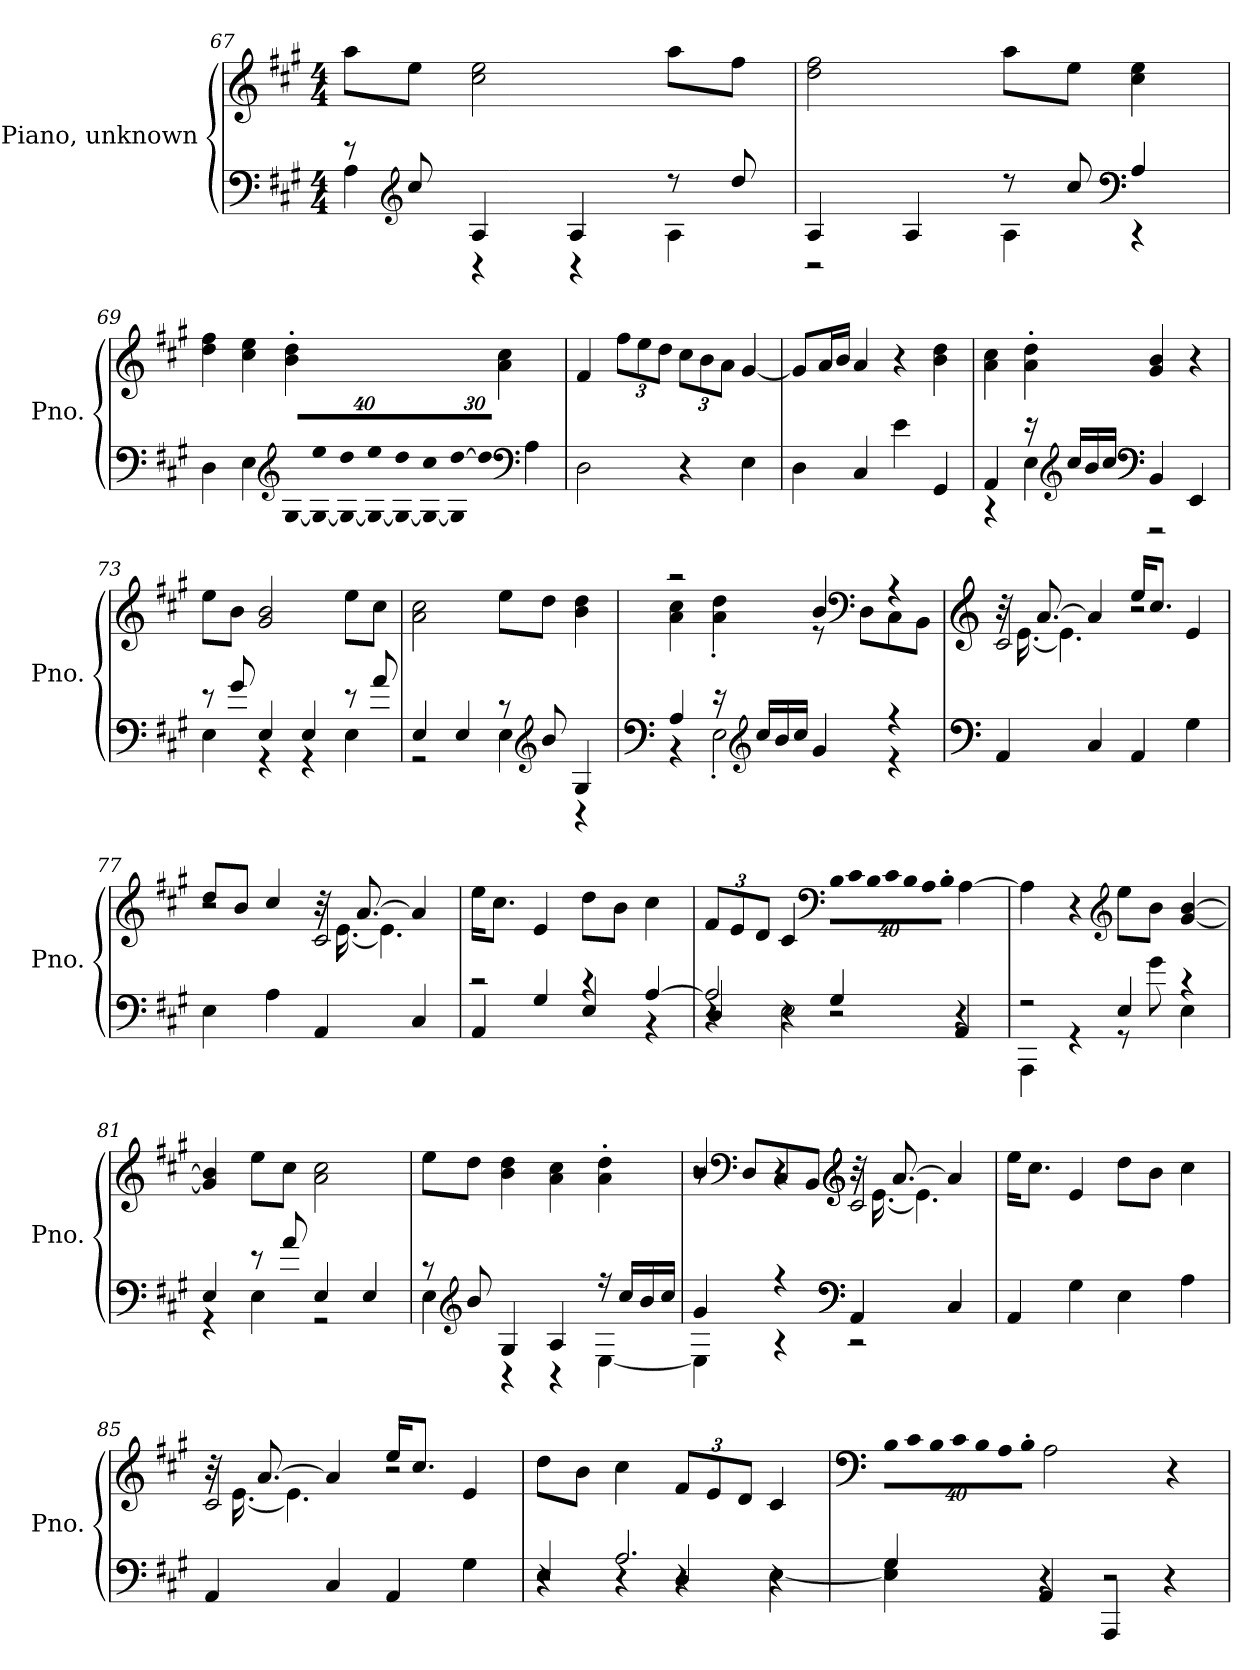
**kern	**kern
*part1	*part1
*staff2	*staff1
*I"Piano, unknown	*
*I'Pno.	*
*clefF4	*clefG2
*k[f#c#g#]	*k[f#c#g#]
*M4/4	*M4/4
=67	=67
*^	*
8r	4A\	8aa\L
*clefG2	*	*
8cc#/	.	8ee\J
4A/	4r	2cc#\ 2ee\
4A/	4r	.
8r	4A\	8aa\L
8dd/	.	8ff#\J
!!LO:LB:g=z
=68	=68	=68
4A/	2r	2dd\ 2ff#\
4A/	.	.
8r	4A\	8aa\L
8cc#/	.	8ee\J
*clefF4	*	*
4A/	4r	4cc#\ 4ee\
*v	*v	*
=69	=69
4D\	4dd\ 4ff#\
4E\	4cc#\ 4ee\
*clefG2	*
*Xbrackettup	*
!LO:N:vis=32	!
[640%23G#/LLL	4b\' 4dd\'
!LO:N:vis=32	!
640%23G#/_ 640%23ee/	.
!LO:N:vis=32	!
640%23G#/_ 640%23dd/	.
!LO:N:vis=32	!
640%23G#/_ 640%23ee/	.
!LO:N:vis=32	!
640%23G#/_ 640%23dd/	.
!LO:N:vis=32	!
640%23G#/_ 640%23cc#/	.
!LO:N:vis=64	!
960%17G#/] [960%17dd/L	.
!LO:N:vis=64	!
960%17dd/JJJJ]	.
*clefF4	*
.	4a\ 4cc#\
4A\	.
.	960ryy
=70	=70
2D\	4f#/
*	*Xbrackettup
.	12ff#\L
.	12ee\
.	12dd\J
4r	12cc#\L
.	12b\
.	12a\J
4E\	[4g#/
=71	=71
4D\	8g#/L]
.	16a/L
.	16b/JJ
4C#/	4a/
4e\	4r
4GG#/	4b\ 4dd\
!!LO:PB:g=z
=72	=72
*^	*
4AA/	4r	4a\ 4cc#\
16r	4E\	4a\' 4dd\'
*clefG2	*	*
16cc#/LL	.	.
16b/	.	.
16cc#/JJ	.	.
*clefF4	*	*
4BB/	2r	4g#/ 4b/
4EE/	.	4r
=73	=73	=73
8r	4E\	8ee\L
8g#/	.	8b\J
4E/	4r	2g#/ 2b/
4E/	4r	.
8r	4E\	8ee\L
8a/	.	8cc#\J
=74	=74	=74
4E/	2r	2a\ 2cc#\
4E/	.	.
8r	4E\	8ee\L
*clefG2	*	*
8b/	.	8dd\J
4G#/	4r	4b\ 4dd\
=75	=75	=75
*clefF4	*	*
*	*	*^
4A/	4r	2r	4a\ 4cc#\
16r	2E'\	.	4a\' 4dd\'
*clefG2	*	*	*
16cc#/LL	.	.	.
16b/	.	.	.
16cc#/JJ	.	.	.
4g#/	.	4b/	8r
*	*	*clefF4	*
.	.	.	8D\L
4r	4r	4r	8C#\
.	.	.	8BB\J
*v	*v	*	*
*	*v	*v
!!LO:LB:g=z
=76	=76
*clefF4	*clefG2
*	*^
*	*	*^
4AA/	16r	32r	2c#/
.	.	[16.e\	.
.	[8.a/	.	.
.	.	4.e\]	.
4C#/	4a/]	.	.
4AA/	16ee/KL	2r	2r
.	8.cc#/J	.	.
4G#\	4e/	.	.
=77	=77	=77	=77
4E\	8dd/L	2r	2r
.	8b/J	.	.
4A\	4cc#/	.	.
4AA/	16r	32r	2c#/
.	.	[16.e\	.
.	[8.a/	.	.
.	.	4.e\]	.
4C#/	4a/]	.	.
*	*v	*v	*v
=78	=78
*^	*
2r	4AA/	16ee\KL
.	.	8.cc#\J
.	4G#/	4e/
4r	4E/	8dd\L
.	.	8b\J
[4A/	4r	4cc#\
=79	=79	=79
*	*^	*
2A/]	4r	4D/	12f#/L
.	.	.	12e/
.	.	.	12d/J
.	2E\	4r	4c#/
*	*	*	*clefF4
!	!	!	!LO:N:vis=32
2r	.	4G#/	640%23B\LLL
!	!	!	!LO:N:vis=32
.	.	.	640%23c#\
!	!	!	!LO:N:vis=32
.	.	.	640%23B\
!	!	!	!LO:N:vis=32
.	.	.	640%23c#\
!	!	!	!LO:N:vis=32
.	.	.	640%23B\
!	!	!	!LO:N:vis=32
.	.	.	640%23A\
!	!	!	!LO:N:vis=32
.	.	.	640%23B'\JJJ
.	4r	4AA/	.
.	.	.	[4A\
640ryy	640ryy	640ryy	.
*	*v	*v	*
!!LO:LB:g=z
=80	=80	=80
2r	4AAA\	4A\]
.	4r	4r
*	*	*clefG2
4E/	8r	8ee\L
.	8g#\	8b\J
4r	4E\	[4g#/ [4b/
=81	=81	=81
4E/	4r	4g#/] 4b/]
8r	4E\	8ee\L
8a/	.	8cc#\J
4E/	2r	2a\ 2cc#\
4E/	.	.
=82	=82	=82
8r	4E\	8ee\L
*clefG2	*	*
8b/	.	8dd\J
4G#/	4r	4b\ 4dd\
4A/	4r	4a\ 4cc#\
16r	[4E\	4a\' 4dd\'
16cc#/LL	.	.
16b/	.	.
16cc#/JJ	.	.
=83	=83	=83
*	*	*^
*	*	*	*^
4g#/	4E\]	4b/	2r	8r
*	*	*clefF4	*	*
.	.	.	.	8D/L
4r	4r	4r	.	8C#/
.	.	.	.	8BB/J
*clefF4	*	*clefG2	*	*
4AA/	2r	2c#/	32r	16r
.	.	.	[16.e\	.
.	.	.	.	[8.a/
.	.	.	4.e\]	.
4C#/	.	.	.	4a/]
*v	*v	*	*	*
*	*v	*v	*v
!!LO:LB:g=z
=84	=84
4AA/	16ee\KL
.	8.cc#\J
4G#\	4e/
4E\	8dd\L
.	8b\J
4A\	4cc#\
=85	=85
*	*^
*	*	*^
4AA/	16r	32r	2c#/
.	.	[16.e\	.
.	[8.a/	.	.
.	.	4.e\]	.
4C#/	4a/]	.	.
4AA/	16ee/KL	2r	2r
.	8.cc#/J	.	.
4G#\	4e/	.	.
*	*v	*v	*v
=86	=86
*^	*
*	*^	*
4r	2r	4E/	8dd\L
.	.	.	8b\J
2.A/	.	4r	4cc#\
.	4r	4D/	12f#/L
.	.	.	12e/
.	.	.	12d/J
.	[4E\	4r	4c#/
=87	=87	=87	=87
*	*	*	*clefF4
!	!	!	!LO:N:vis=32
1r	4E\]	4G#/	640%23B\LLL
!	!	!	!LO:N:vis=32
.	.	.	640%23c#\
!	!	!	!LO:N:vis=32
.	.	.	640%23B\
!	!	!	!LO:N:vis=32
.	.	.	640%23c#\
!	!	!	!LO:N:vis=32
.	.	.	640%23B\
!	!	!	!LO:N:vis=32
.	.	.	640%23A\
!	!	!	!LO:N:vis=32
.	.	.	640%23B'\JJJ
.	4r	4AA/	.
.	.	.	2A\
.	2r	4AAA/	.
.	.	4r	.
.	.	.	4r
640ryy	640ryy	640ryy	.
*v	*v	*v	*
=	=
*-	*-
